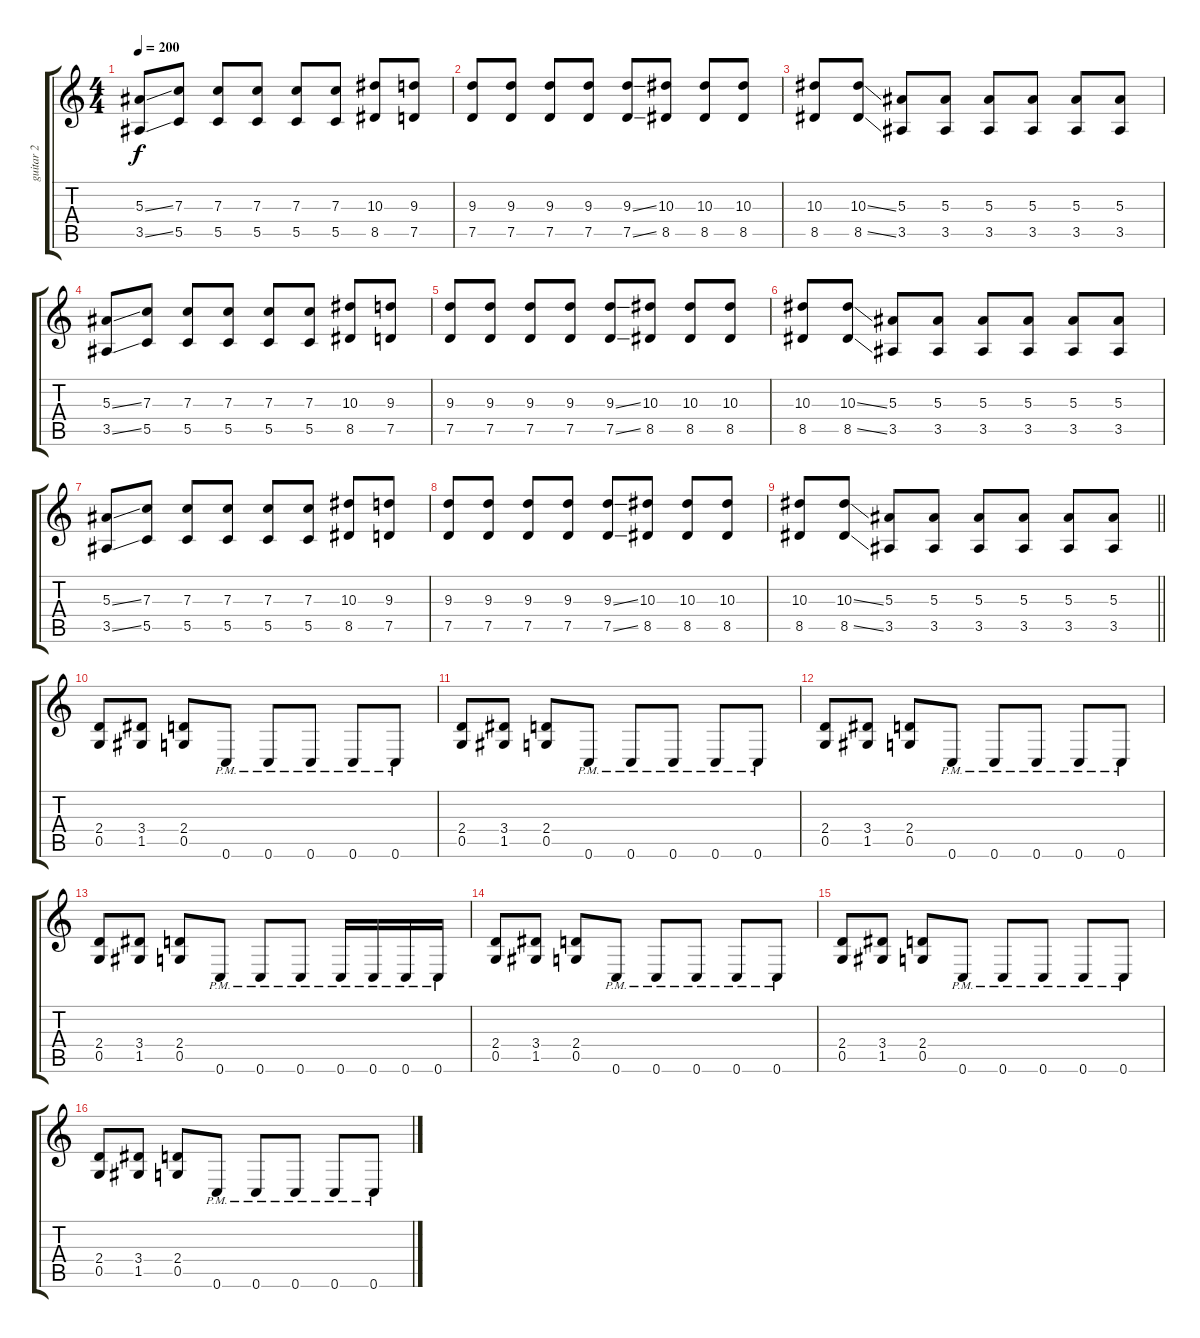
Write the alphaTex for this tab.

\track ("guitar 2" "guitar 2") {instrument distortionguitar}
\staff {score tabs}
\tuning (D4 A3 F3 C3 G2 C2) {hide}
\ts (4 4)
\tempo 200
\clef g2
\ks c
(5.3{ss} 3.5{ss}).8{dy f} (7.3 5.5).8 (7.3 5.5).8 (7.3 5.5).8 (7.3 5.5).8 (7.3 5.5).8 (10.3 8.5).8 (9.3 7.5).8 |
(9.3 7.5).8 (9.3 7.5).8 (9.3 7.5).8 (9.3 7.5).8 (9.3{ss} 7.5{ss}).8 (10.3 8.5).8 (10.3 8.5).8 (10.3 8.5).8 |
(10.3 8.5).8 (10.3{ss} 8.5{ss}).8 (5.3 3.5).8 (5.3 3.5).8 (5.3 3.5).8 (5.3 3.5).8 (5.3 3.5).8 (5.3 3.5).8 |
(5.3{ss} 3.5{ss}).8 (7.3 5.5).8 (7.3 5.5).8 (7.3 5.5).8 (7.3 5.5).8 (7.3 5.5).8 (10.3 8.5).8 (9.3 7.5).8 |
(9.3 7.5).8 (9.3 7.5).8 (9.3 7.5).8 (9.3 7.5).8 (9.3{ss} 7.5{ss}).8 (10.3 8.5).8 (10.3 8.5).8 (10.3 8.5).8 |
(10.3 8.5).8 (10.3{ss} 8.5{ss}).8 (5.3 3.5).8 (5.3 3.5).8 (5.3 3.5).8 (5.3 3.5).8 (5.3 3.5).8 (5.3 3.5).8 |
(5.3{ss} 3.5{ss}).8 (7.3 5.5).8 (7.3 5.5).8 (7.3 5.5).8 (7.3 5.5).8 (7.3 5.5).8 (10.3 8.5).8 (9.3 7.5).8 |
(9.3 7.5).8 (9.3 7.5).8 (9.3 7.5).8 (9.3 7.5).8 (9.3{ss} 7.5{ss}).8 (10.3 8.5).8 (10.3 8.5).8 (10.3 8.5).8 |
\barLineRight lightlight
(10.3 8.5).8 (10.3{ss} 8.5{ss}).8 (5.3 3.5).8 (5.3 3.5).8 (5.3 3.5).8 (5.3 3.5).8 (5.3 3.5).8 (5.3 3.5).8 |
(2.4 0.5).8 (3.4 1.5).8 (2.4 0.5).8 0.6{pm}.8 0.6{pm}.8 0.6{pm}.8 0.6{pm}.8 0.6{pm}.8 |
(2.4 0.5).8 (3.4 1.5).8 (2.4 0.5).8 0.6{pm}.8 0.6{pm}.8 0.6{pm}.8 0.6{pm}.8 0.6{pm}.8 |
(2.4 0.5).8 (3.4 1.5).8 (2.4 0.5).8 0.6{pm}.8 0.6{pm}.8 0.6{pm}.8 0.6{pm}.8 0.6{pm}.8 |
(2.4 0.5).8 (3.4 1.5).8 (2.4 0.5).8 0.6{pm}.8 0.6{pm}.8 0.6{pm}.8 0.6{pm}.16 0.6{pm}.16 0.6{pm}.16 0.6{pm}.16 |
(2.4 0.5).8 (3.4 1.5).8 (2.4 0.5).8 0.6{pm}.8 0.6{pm}.8 0.6{pm}.8 0.6{pm}.8 0.6{pm}.8 |
(2.4 0.5).8 (3.4 1.5).8 (2.4 0.5).8 0.6{pm}.8 0.6{pm}.8 0.6{pm}.8 0.6{pm}.8 0.6{pm}.8 |
(2.4 0.5).8 (3.4 1.5).8 (2.4 0.5).8 0.6{pm}.8 0.6{pm}.8 0.6{pm}.8 0.6{pm}.8 0.6{pm}.8
